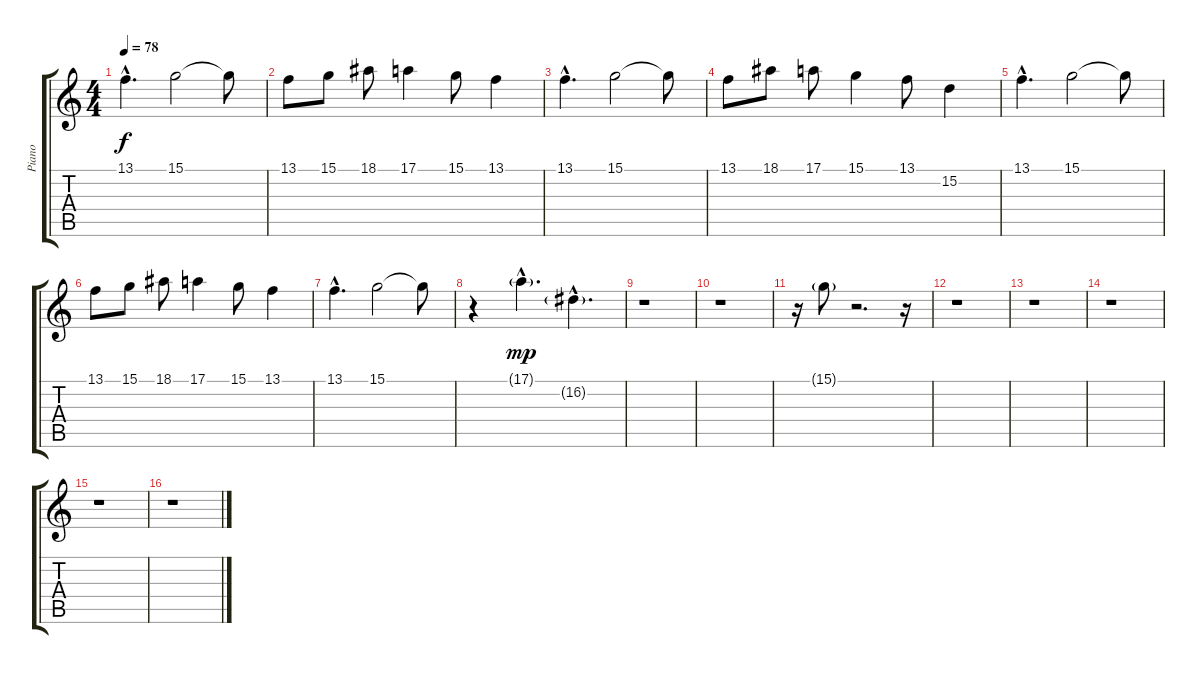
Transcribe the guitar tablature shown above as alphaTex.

\track ("Piano" "Piano") {instrument acousticgrandpiano}
\staff {score tabs}
\tuning (E4 B3 G3 D3 A2 E2) {hide}
\ts (4 4)
\tempo 78
\clef g2
\ks c
13.1{hac}.4{d dy f instrument acousticgrandpiano} 15.1.2 15.1{t}.8 |
13.1.8 15.1.8 18.1.8 17.1.4 15.1.8 13.1.4 |
13.1{hac}.4{d} 15.1.2 15.1{t}.8 |
13.1.8 18.1.8 17.1.8 15.1.4 13.1.8 15.2.4 |
13.1{hac}.4{d} 15.1.2 15.1{t}.8 |
13.1.8 15.1.8 18.1.8 17.1.4 15.1.8 13.1.4 |
13.1{hac}.4{d} 15.1.2 15.1{t}.8 |
r.4 17.1{g hac}.4{d dy mp} 16.2{g hac}.4{d} |
r.1 |
r.1 |
r.16 15.1{g}.8 r.2{d} r.16 |
r.1 |
r.1 |
r.1 |
r.1 |
r.1
